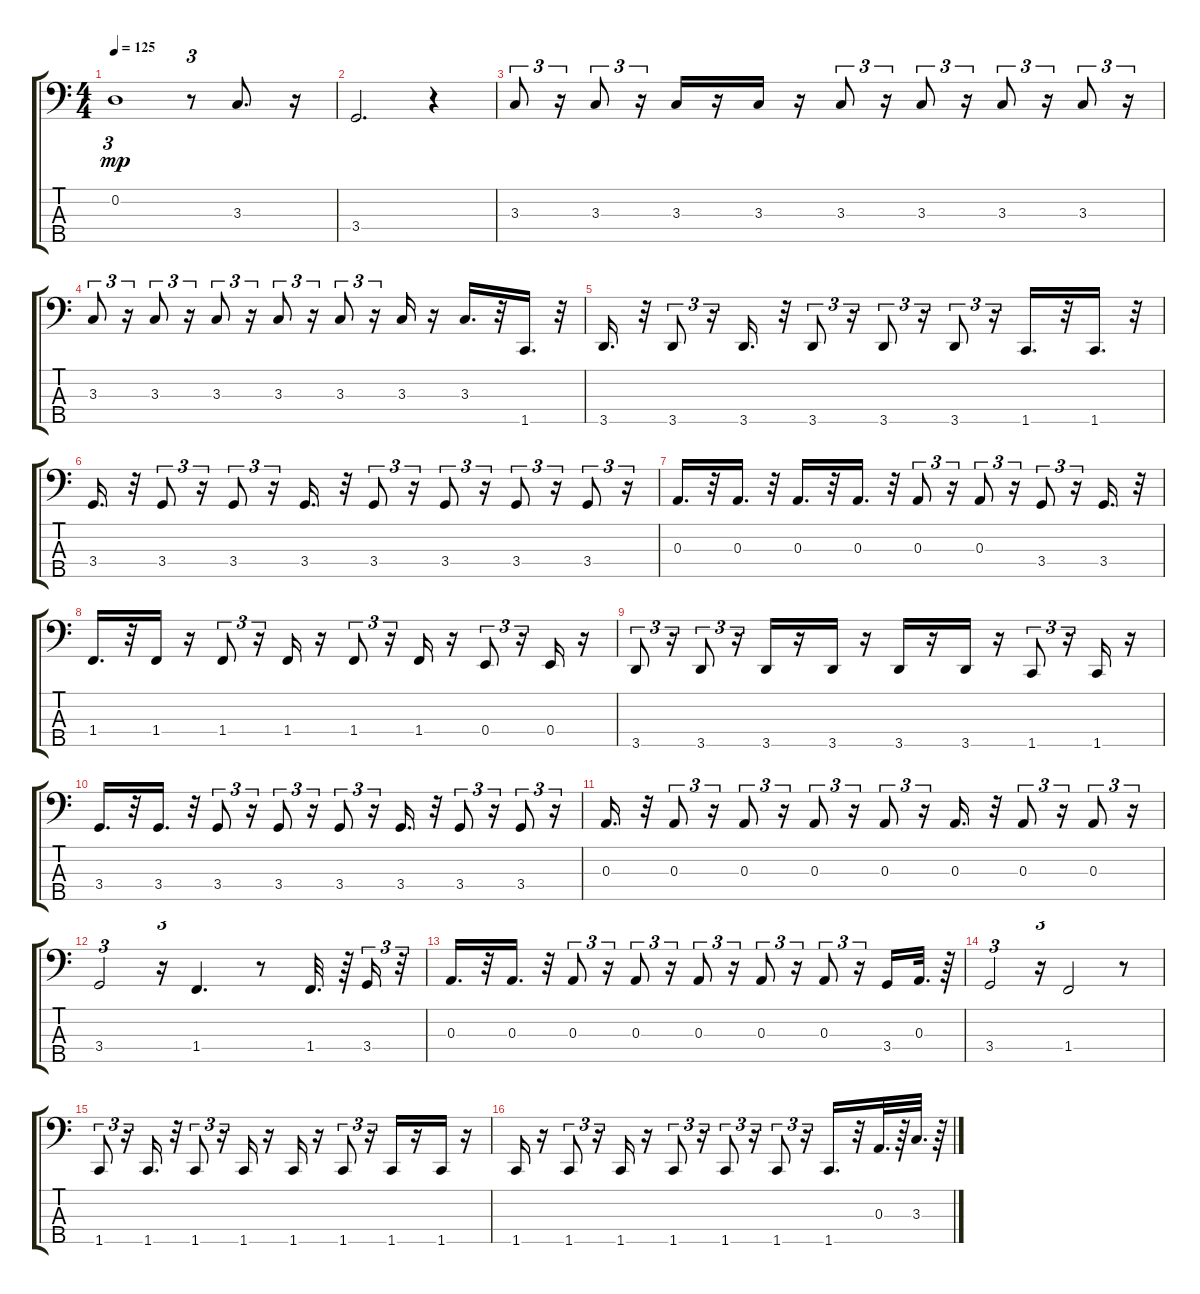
\track "" {instrument electricbassfinger}
\staff {score tabs}
\tuning (G2 D2 A1 E1 B0) {hide}
\ts (4 4)
\tempo 125
\clef f4
\ks c
0.2.1{tu (3 2) dy mp instrument electricbassfinger} r.8{tu (3 2)} 3.3.8{d} r.16 |
3.4.2{d} r.4 |
3.3.8{tu (3 2)} r.16{tu (3 2)} 3.3.8{tu (3 2)} r.16{tu (3 2)} 3.3.16 r.16 3.3.16 r.16 3.3.8{tu (3 2)} r.16{tu (3 2)} 3.3.8{tu (3 2)} r.16{tu (3 2)} 3.3.8{tu (3 2)} r.16{tu (3 2)} 3.3.8{tu (3 2)} r.16{tu (3 2)} |
3.3.8{tu (3 2)} r.16{tu (3 2)} 3.3.8{tu (3 2)} r.16{tu (3 2)} 3.3.8{tu (3 2)} r.16{tu (3 2)} 3.3.8{tu (3 2)} r.16{tu (3 2)} 3.3.8{tu (3 2)} r.16{tu (3 2)} 3.3.16 r.16 3.3.16{d} r.32 1.5.16{d} r.32 |
3.5.16{d} r.32 3.5.8{tu (3 2)} r.16{tu (3 2)} 3.5.16{d} r.32 3.5.8{tu (3 2)} r.16{tu (3 2)} 3.5.8{tu (3 2)} r.16{tu (3 2)} 3.5.8{tu (3 2)} r.16{tu (3 2)} 1.5.16{d} r.32 1.5.16{d} r.32 |
3.4.16{d} r.32 3.4.8{tu (3 2)} r.16{tu (3 2)} 3.4.8{tu (3 2)} r.16{tu (3 2)} 3.4.16{d} r.32 3.4.8{tu (3 2)} r.16{tu (3 2)} 3.4.8{tu (3 2)} r.16{tu (3 2)} 3.4.8{tu (3 2)} r.16{tu (3 2)} 3.4.8{tu (3 2)} r.16{tu (3 2)} |
0.3.16{d} r.32 0.3.16{d} r.32 0.3.16{d} r.32 0.3.16{d} r.32 0.3.8{tu (3 2)} r.16{tu (3 2)} 0.3.8{tu (3 2)} r.16{tu (3 2)} 3.4.8{tu (3 2)} r.16{tu (3 2)} 3.4.16{d} r.32 |
1.4.16{d} r.32 1.4.16 r.16 1.4.8{tu (3 2)} r.16{tu (3 2)} 1.4.16 r.16 1.4.8{tu (3 2)} r.16{tu (3 2)} 1.4.16 r.16 0.4.8{tu (3 2)} r.16{tu (3 2)} 0.4.16 r.16 |
3.5.8{tu (3 2)} r.16{tu (3 2)} 3.5.8{tu (3 2)} r.16{tu (3 2)} 3.5.16 r.16 3.5.16 r.16 3.5.16 r.16 3.5.16 r.16 1.5.8{tu (3 2)} r.16{tu (3 2)} 1.5.16 r.16 |
3.4.16{d} r.32 3.4.16{d} r.32 3.4.8{tu (3 2)} r.16{tu (3 2)} 3.4.8{tu (3 2)} r.16{tu (3 2)} 3.4.8{tu (3 2)} r.16{tu (3 2)} 3.4.16{d} r.32 3.4.8{tu (3 2)} r.16{tu (3 2)} 3.4.8{tu (3 2)} r.16{tu (3 2)} |
0.3.16{d} r.32 0.3.8{tu (3 2)} r.16{tu (3 2)} 0.3.8{tu (3 2)} r.16{tu (3 2)} 0.3.8{tu (3 2)} r.16{tu (3 2)} 0.3.8{tu (3 2)} r.16{tu (3 2)} 0.3.16{d} r.32 0.3.8{tu (3 2)} r.16{tu (3 2)} 0.3.8{tu (3 2)} r.16{tu (3 2)} |
3.4.2{tu (3 2)} r.16{tu (3 2)} 1.4.4{d} r.8 1.4.32{d} r.64 3.4.16{tu (3 2)} r.32{tu (3 2)} |
0.3.16{d} r.32 0.3.16{d} r.32 0.3.8{tu (3 2)} r.16{tu (3 2)} 0.3.8{tu (3 2)} r.16{tu (3 2)} 0.3.8{tu (3 2)} r.16{tu (3 2)} 0.3.8{tu (3 2)} r.16{tu (3 2)} 0.3.8{tu (3 2)} r.16{tu (3 2)} 3.4.16 0.3.32{d} r.64 |
3.4.2{tu (3 2)} r.16{tu (3 2)} 1.4.2 r.8 |
1.5.8{tu (3 2)} r.16{tu (3 2)} 1.5.16{d} r.32 1.5.8{tu (3 2)} r.16{tu (3 2)} 1.5.16 r.16 1.5.16 r.16 1.5.8{tu (3 2)} r.16{tu (3 2)} 1.5.16 r.16 1.5.16 r.16 |
1.5.16 r.16 1.5.8{tu (3 2)} r.16{tu (3 2)} 1.5.16 r.16 1.5.8{tu (3 2)} r.16{tu (3 2)} 1.5.8{tu (3 2)} r.16{tu (3 2)} 1.5.8{tu (3 2)} r.16{tu (3 2)} 1.5.16{d} r.32 0.3.32{d} r.64 3.3.32{d} r.64
